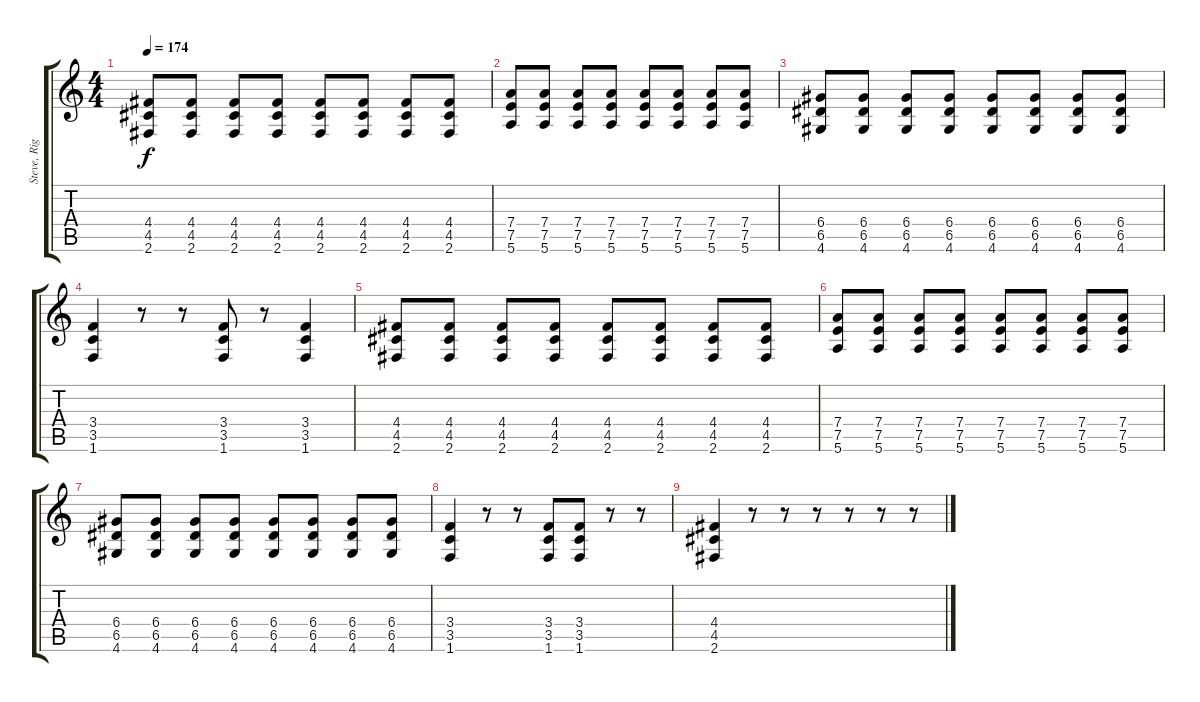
\track ("Steve, Righ? 1" "Steve, Rig") {instrument distortionguitar}
\staff {score tabs}
\tuning (E4 B3 G3 D3 A2 E2) {hide}
\ts (4 4)
\tempo 174
\clef g2
\ks c
(4.4 4.5 2.6).8{dy f} (4.4 4.5 2.6).8 (4.4 4.5 2.6).8 (4.4 4.5 2.6).8 (4.4 4.5 2.6).8 (4.4 4.5 2.6).8 (4.4 4.5 2.6).8 (4.4 4.5 2.6).8 |
(7.4 7.5 5.6).8 (7.4 7.5 5.6).8 (7.4 7.5 5.6).8 (7.4 7.5 5.6).8 (7.4 7.5 5.6).8 (7.4 7.5 5.6).8 (7.4 7.5 5.6).8 (7.4 7.5 5.6).8 |
(6.4 6.5 4.6).8 (6.4 6.5 4.6).8 (6.4 6.5 4.6).8 (6.4 6.5 4.6).8 (6.4 6.5 4.6).8 (6.4 6.5 4.6).8 (6.4 6.5 4.6).8 (6.4 6.5 4.6).8 |
(3.4 3.5 1.6).4 r.8 r.8 (3.4 3.5 1.6).8 r.8 (3.4 3.5 1.6).4 |
(4.4 4.5 2.6).8 (4.4 4.5 2.6).8 (4.4 4.5 2.6).8 (4.4 4.5 2.6).8 (4.4 4.5 2.6).8 (4.4 4.5 2.6).8 (4.4 4.5 2.6).8 (4.4 4.5 2.6).8 |
(7.4 7.5 5.6).8 (7.4 7.5 5.6).8 (7.4 7.5 5.6).8 (7.4 7.5 5.6).8 (7.4 7.5 5.6).8 (7.4 7.5 5.6).8 (7.4 7.5 5.6).8 (7.4 7.5 5.6).8 |
(6.4 6.5 4.6).8 (6.4 6.5 4.6).8 (6.4 6.5 4.6).8 (6.4 6.5 4.6).8 (6.4 6.5 4.6).8 (6.4 6.5 4.6).8 (6.4 6.5 4.6).8 (6.4 6.5 4.6).8 |
(3.4 3.5 1.6).4 r.8 r.8 (3.4 3.5 1.6).8 (3.4 3.5 1.6).8 r.8 r.8 |
(4.4 4.5 2.6).4 r.8 r.8 r.8 r.8 r.8 r.8
